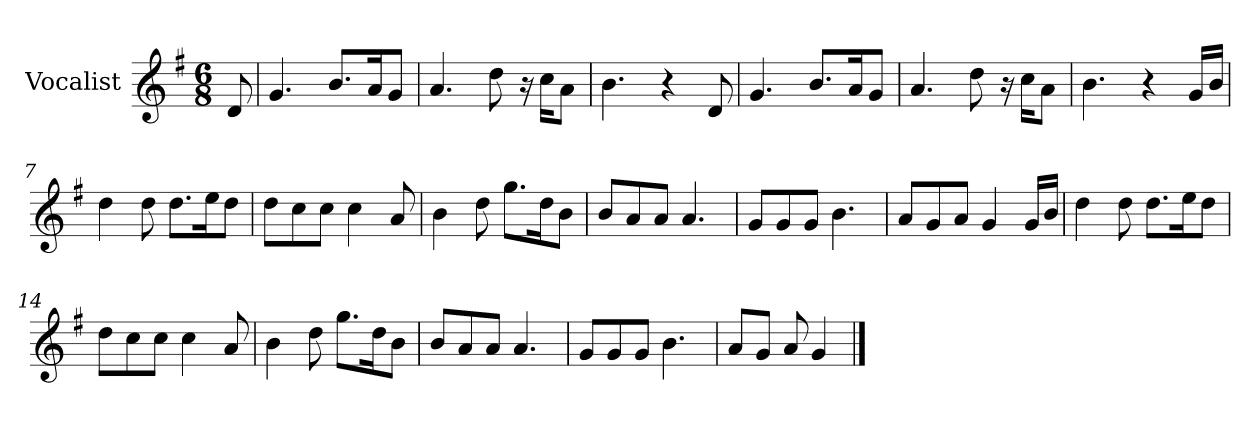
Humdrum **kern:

**kern
*part1
*staff1
*I"Vocalist
*k[f#]
*G:
*M6/8
=
8d
=1
4.g
8.bL
16aK
8gJ
=2
4.a
8dd
16r
16ccKL
8aJ
=3
4.b
4r
8d
=4
4.g
8.bL
16aK
8gJ
=5
4.a
8dd
16r
16ccKL
8aJ
=6
4.b
4r
16gLL
16bJJ
=7
4dd
8dd
8.ddL
16eeK
8ddJ
=8
8ddL
8cc
8ccJ
4cc
8a
=9
4b
8dd
8.ggL
16ddK
8bJ
=10
8bL
8a
8aJ
4.a
=11
8gL
8g
8gJ
4.b
=12
8aL
8g
8aJ
4g
16gLL
16bJJ
=13
4dd
8dd
8.ddL
16eeK
8ddJ
=14
8ddL
8cc
8ccJ
4cc
8a
=15
4b
8dd
8.ggL
16ddK
8bJ
=16
8bL
8a
8aJ
4.a
=17
8gL
8g
8gJ
4.b
=18
8aL
8gJ
8a
4g
==
*-
